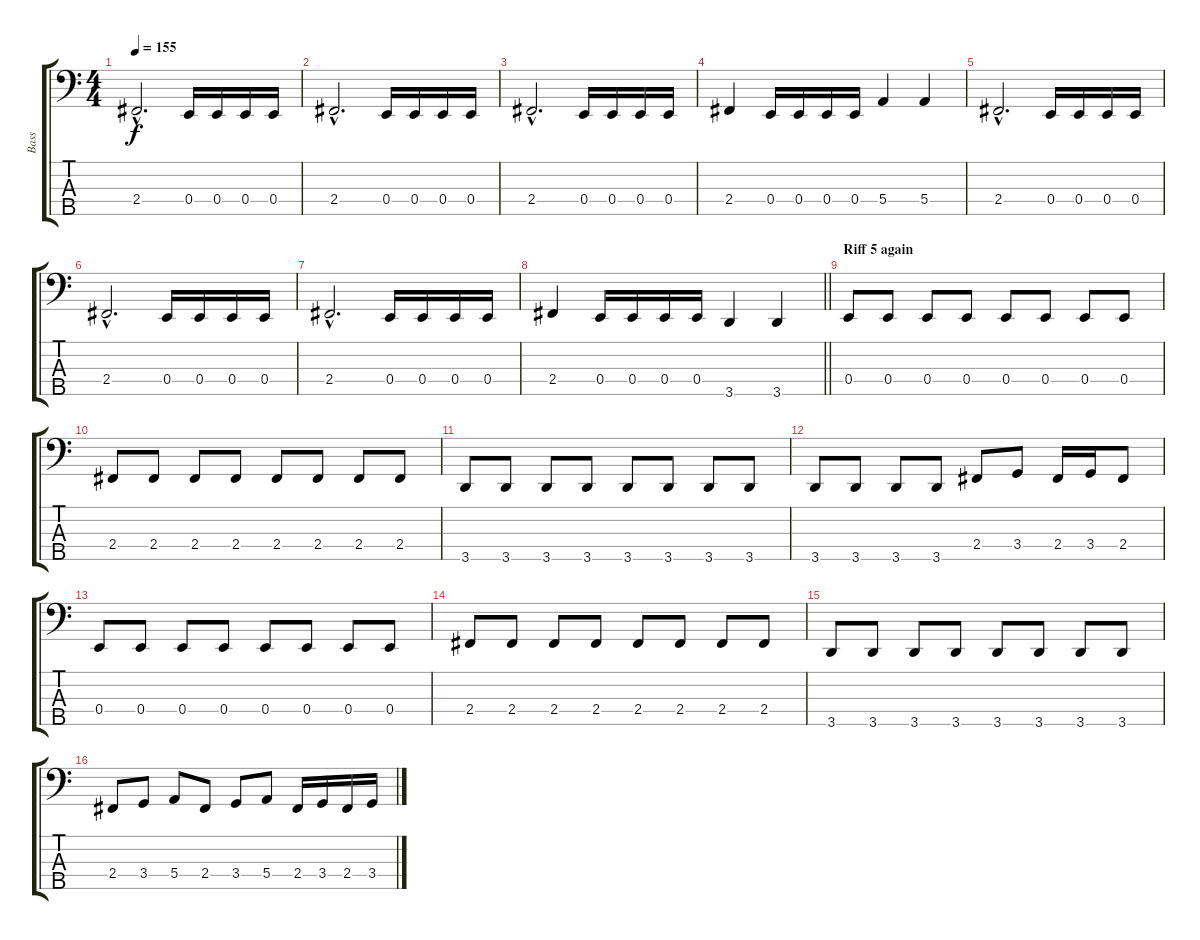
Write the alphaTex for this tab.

\track ("Bass" "Bass") {instrument electricbasspick}
\staff {score tabs}
\tuning (G2 D2 A1 E1 B0) {hide}
\ts (4 4)
\tempo 155
\clef f4
\ks c
2.4{hac}.2{d dy f} 0.4.16 0.4.16 0.4.16 0.4.16 |
2.4{hac}.2{d} 0.4.16 0.4.16 0.4.16 0.4.16 |
2.4{hac}.2{d} 0.4.16 0.4.16 0.4.16 0.4.16 |
2.4.4 0.4.16 0.4.16 0.4.16 0.4.16 5.4.4 5.4.4 |
2.4{hac}.2{d} 0.4.16 0.4.16 0.4.16 0.4.16 |
2.4{hac}.2{d} 0.4.16 0.4.16 0.4.16 0.4.16 |
2.4{hac}.2{d} 0.4.16 0.4.16 0.4.16 0.4.16 |
\barLineRight lightlight
2.4.4 0.4.16 0.4.16 0.4.16 0.4.16 3.5.4 3.5.4 |
\section ("" "Riff 5 again")
0.4.8 0.4.8 0.4.8 0.4.8 0.4.8 0.4.8 0.4.8 0.4.8 |
2.4.8 2.4.8 2.4.8 2.4.8 2.4.8 2.4.8 2.4.8 2.4.8 |
3.5.8 3.5.8 3.5.8 3.5.8 3.5.8 3.5.8 3.5.8 3.5.8 |
3.5.8 3.5.8 3.5.8 3.5.8 2.4.8 3.4.8 2.4.16 3.4.16 2.4.8 |
0.4.8 0.4.8 0.4.8 0.4.8 0.4.8 0.4.8 0.4.8 0.4.8 |
2.4.8 2.4.8 2.4.8 2.4.8 2.4.8 2.4.8 2.4.8 2.4.8 |
3.5.8 3.5.8 3.5.8 3.5.8 3.5.8 3.5.8 3.5.8 3.5.8 |
2.4.8 3.4.8 5.4.8 2.4.8 3.4.8 5.4.8 2.4.16 3.4.16 2.4.16 3.4.16
